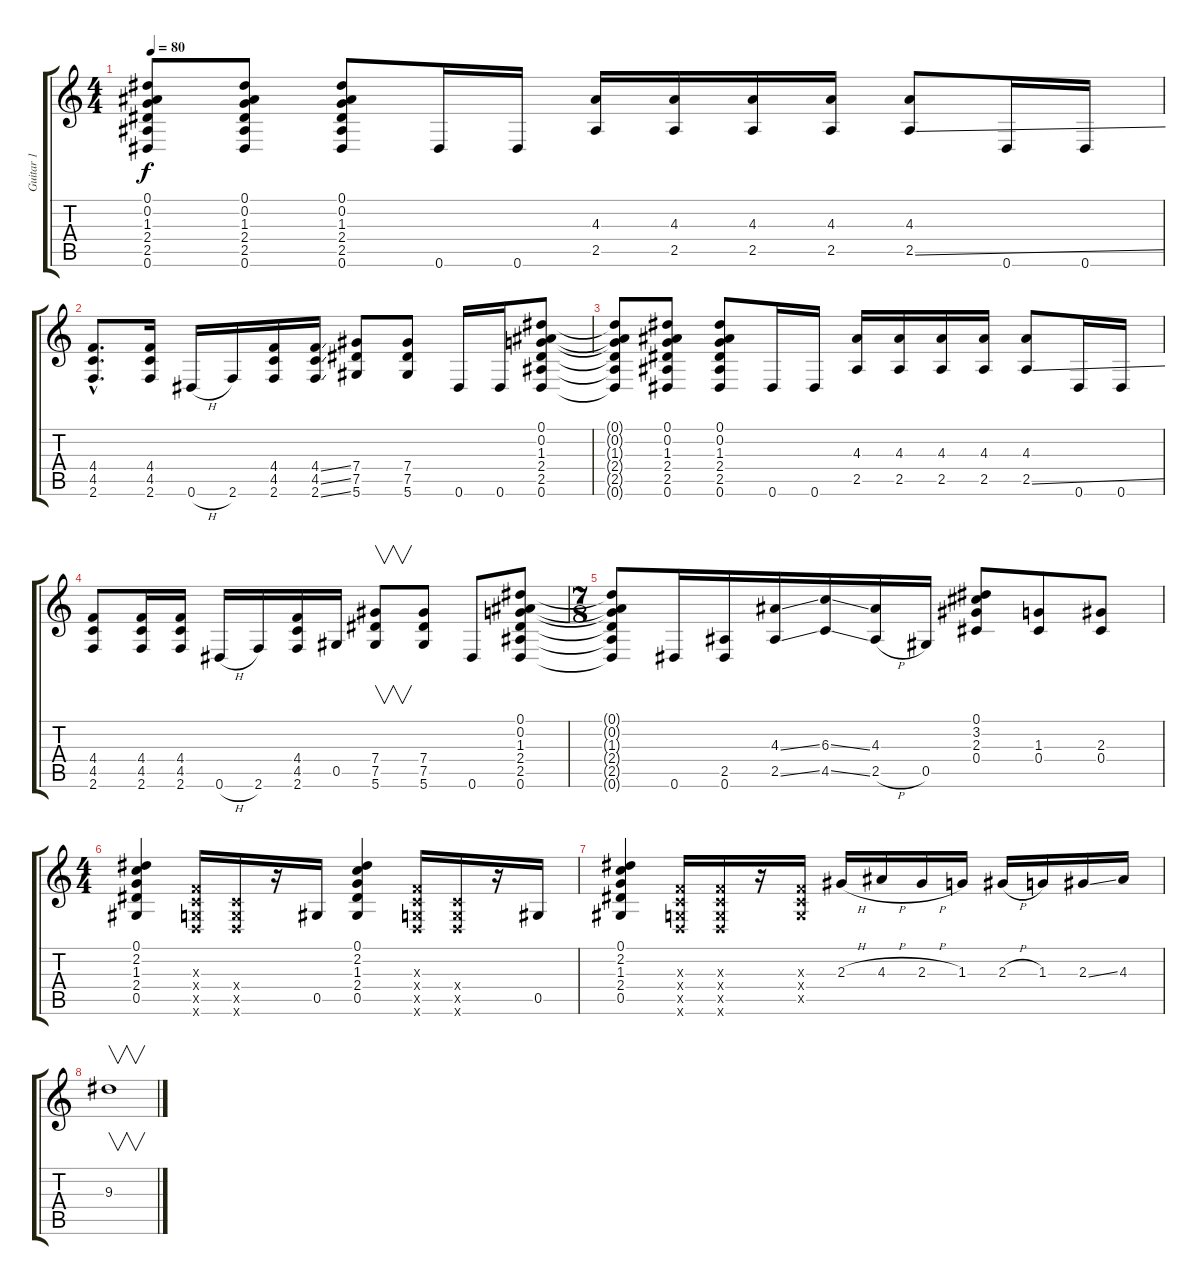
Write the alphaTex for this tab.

\track ("Guitar 1" "Guitar 1") {instrument overdrivenguitar}
\staff {score tabs}
\tuning (Eb4 Bb3 Gb3 Db3 Ab2 Eb2) {hide}
\ts (4 4)
\tempo 80
\clef g2
\ks c
(0.1{t} 0.2{t} 1.3{t} 2.4{t} 2.5{t} 0.6{t}).8{dy f} (0.1 0.2 1.3 2.4 2.5 0.6).8 (0.1 0.2 1.3 2.4 2.5 0.6).8 0.6.16 0.6.16 (4.3 2.5).16 (4.3 2.5).16 (4.3 2.5).16 (4.3 2.5).16 (4.3 2.5{ss}).8 0.6.16 0.6.16 |
(4.4{hac} 4.5{hac} 2.6{hac}).8{d} (4.4 4.5 2.6).16 0.6{h}.16 2.6.16 (4.4 4.5 2.6).16 (4.4{ss} 4.5{ss} 2.6{ss}).16 (7.4 7.5 5.6).8 (7.4 7.5 5.6).8 0.6.16 0.6.16 (0.1 0.2 1.3 2.4 2.5 0.6).8 |
(0.1{t} 0.2{t} 1.3{t} 2.4{t} 2.5{t} 0.6{t}).8 (0.1 0.2 1.3 2.4 2.5 0.6).8 (0.1 0.2 1.3 2.4 2.5 0.6).8 0.6.16 0.6.16 (4.3 2.5).16 (4.3 2.5).16 (4.3 2.5).16 (4.3 2.5).16 (4.3 2.5{ss}).8 0.6.16 0.6.16 |
(4.4 4.5 2.6).8 (4.4 4.5 2.6).16 (4.4 4.5 2.6).16 0.6{h}.16 2.6.16 (4.4 4.5 2.6).16 0.5.16 (7.4 7.5 5.6).8{v} (7.4 7.5 5.6).8 0.6.8 (0.1 0.2 1.3 2.4 2.5 0.6).8 |
\ts (7 8)
(0.1{t} 0.2{t} 1.3{t} 2.4{t} 2.5{t} 0.6{t}).8 0.6.16 (2.5 0.6).16 (4.3{ss} 2.5{ss}).16 (6.3{ss} 4.5{ss}).16 (4.3 2.5{h}).16 0.5.16 (0.1 3.2 2.3 0.4).8 (1.3 0.4).8 (2.3 0.4).8 |
\ts (4 4)
(0.1 2.2 1.3 2.4 0.5).4 (-1.3{x} -1.4{x} -1.5{x} -1.6{x}).16 (-1.4{x} -1.5{x} -1.6{x}).16 r.16 0.5.16 (0.1 2.2 1.3 2.4 0.5).4 (-1.3{x} -1.4{x} -1.5{x} -1.6{x}).16 (-1.4{x} -1.5{x} -1.6{x}).16 r.16 0.5.16 |
(0.1 2.2 1.3 2.4 0.5).4 (-1.3{x} -1.4{x} -1.5{x} -1.6{x}).16 (-1.3{x} -1.4{x} -1.5{x} -1.6{x}).16 r.16 (-1.3{x} -1.4{x} -1.5{x}).16 2.3{h}.16 4.3{h}.16 2.3{h}.16 1.3.16 2.3{h}.16 1.3.16 2.3{ss}.16 4.3.16 |
9.3.1{v}
